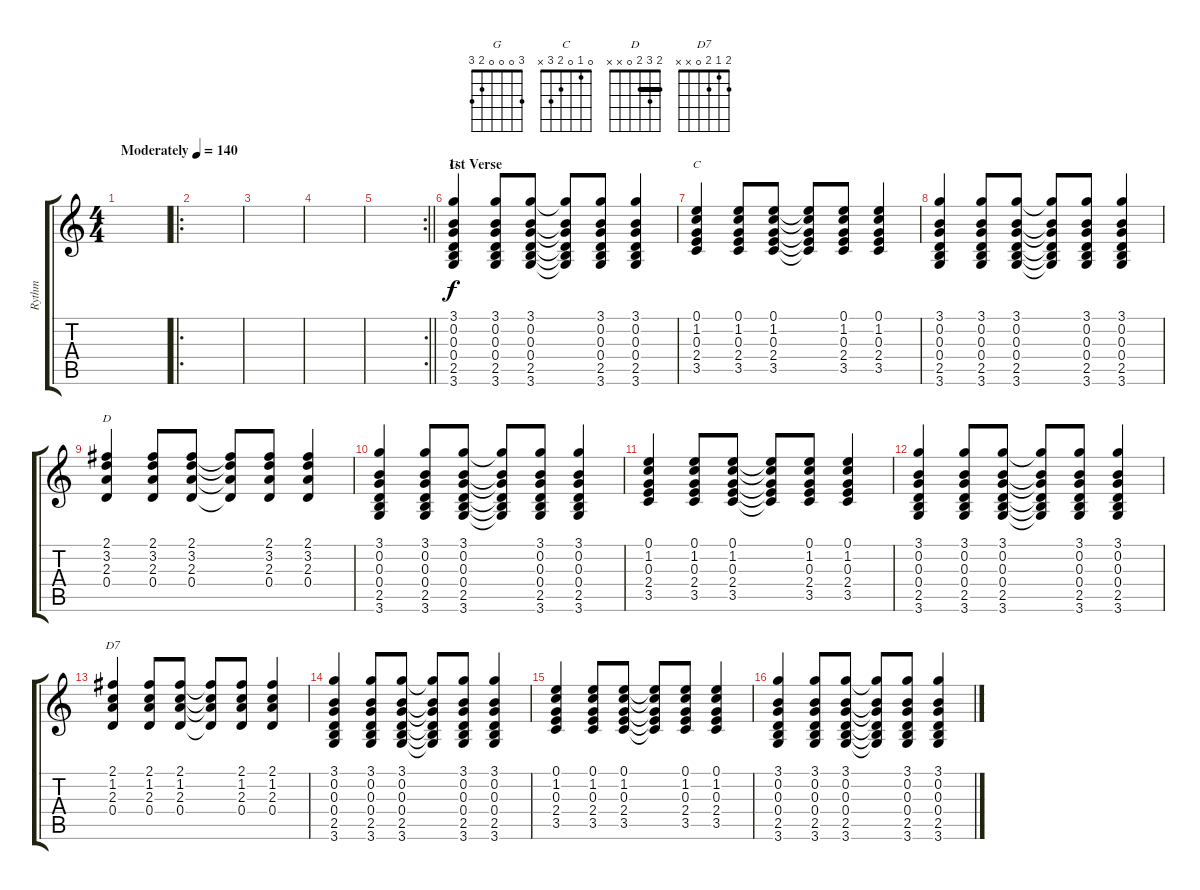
\track ("Rythm" "Rythm") {instrument acousticguitarsteel}
\staff {score tabs}
\tuning (E4 B3 G3 D3 A2 E2) {hide}
\chord ("G" 3 0 0 0 2 3)
\chord ("C" 0 1 0 2 3 x)
\chord ("D" 2 3 2 0 x x) {barre 2}
\chord ("D7" 2 1 2 0 x x)
\ts (4 4)
\tempo (140 "Moderately")
\clef g2
\ks c
|
\ro
|
|
|
\rc 2
\barLineRight lightlight
|
\section ("" "1st Verse")
(3.1 0.2 0.3 0.4 2.5 3.6).4{ch "G"} (3.1 0.2 0.3 0.4 2.5 3.6).8 (3.1 0.2 0.3 0.4 2.5 3.6).8 (3.1{t} 0.2{t} 0.3{t} 0.4{t} 2.5{t} 3.6{t}).8 (3.1 0.2 0.3 0.4 2.5 3.6).8 (3.1 0.2 0.3 0.4 2.5 3.6).4 |
(0.1 1.2 0.3 2.4 3.5).4{ch "C"} (0.1 1.2 0.3 2.4 3.5).8 (0.1 1.2 0.3 2.4 3.5).8 (0.1{t} 1.2{t} 0.3{t} 2.4{t} 3.5{t}).8 (0.1 1.2 0.3 2.4 3.5).8 (0.1 1.2 0.3 2.4 3.5).4 |
(3.1 0.2 0.3 0.4 2.5 3.6).4 (3.1 0.2 0.3 0.4 2.5 3.6).8 (3.1 0.2 0.3 0.4 2.5 3.6).8 (3.1{t} 0.2{t} 0.3{t} 0.4{t} 2.5{t} 3.6{t}).8 (3.1 0.2 0.3 0.4 2.5 3.6).8 (3.1 0.2 0.3 0.4 2.5 3.6).4 |
(2.1 3.2 2.3 0.4).4{ch "D"} (2.1 3.2 2.3 0.4).8 (2.1 3.2 2.3 0.4).8 (2.1{t} 3.2{t} 2.3{t} 0.4{t}).8 (2.1 3.2 2.3 0.4).8 (2.1 3.2 2.3 0.4).4 |
(3.1 0.2 0.3 0.4 2.5 3.6).4 (3.1 0.2 0.3 0.4 2.5 3.6).8 (3.1 0.2 0.3 0.4 2.5 3.6).8 (3.1{t} 0.2{t} 0.3{t} 0.4{t} 2.5{t} 3.6{t}).8 (3.1 0.2 0.3 0.4 2.5 3.6).8 (3.1 0.2 0.3 0.4 2.5 3.6).4 |
(0.1 1.2 0.3 2.4 3.5).4 (0.1 1.2 0.3 2.4 3.5).8 (0.1 1.2 0.3 2.4 3.5).8 (0.1{t} 1.2{t} 0.3{t} 2.4{t} 3.5{t}).8 (0.1 1.2 0.3 2.4 3.5).8 (0.1 1.2 0.3 2.4 3.5).4 |
(3.1 0.2 0.3 0.4 2.5 3.6).4 (3.1 0.2 0.3 0.4 2.5 3.6).8 (3.1 0.2 0.3 0.4 2.5 3.6).8 (3.1{t} 0.2{t} 0.3{t} 0.4{t} 2.5{t} 3.6{t}).8 (3.1 0.2 0.3 0.4 2.5 3.6).8 (3.1 0.2 0.3 0.4 2.5 3.6).4 |
(2.1 1.2 2.3 0.4).4{ch "D7"} (2.1 1.2 2.3 0.4).8 (2.1 1.2 2.3 0.4).8 (2.1{t} 1.2{t} 2.3{t} 0.4{t}).8 (2.1 1.2 2.3 0.4).8 (2.1 1.2 2.3 0.4).4 |
(3.1 0.2 0.3 0.4 2.5 3.6).4 (3.1 0.2 0.3 0.4 2.5 3.6).8 (3.1 0.2 0.3 0.4 2.5 3.6).8 (3.1{t} 0.2{t} 0.3{t} 0.4{t} 2.5{t} 3.6{t}).8 (3.1 0.2 0.3 0.4 2.5 3.6).8 (3.1 0.2 0.3 0.4 2.5 3.6).4 |
(0.1 1.2 0.3 2.4 3.5).4 (0.1 1.2 0.3 2.4 3.5).8 (0.1 1.2 0.3 2.4 3.5).8 (0.1{t} 1.2{t} 0.3{t} 2.4{t} 3.5{t}).8 (0.1 1.2 0.3 2.4 3.5).8 (0.1 1.2 0.3 2.4 3.5).4 |
(3.1 0.2 0.3 0.4 2.5 3.6).4 (3.1 0.2 0.3 0.4 2.5 3.6).8 (3.1 0.2 0.3 0.4 2.5 3.6).8 (3.1{t} 0.2{t} 0.3{t} 0.4{t} 2.5{t} 3.6{t}).8 (3.1 0.2 0.3 0.4 2.5 3.6).8 (3.1 0.2 0.3 0.4 2.5 3.6).4
